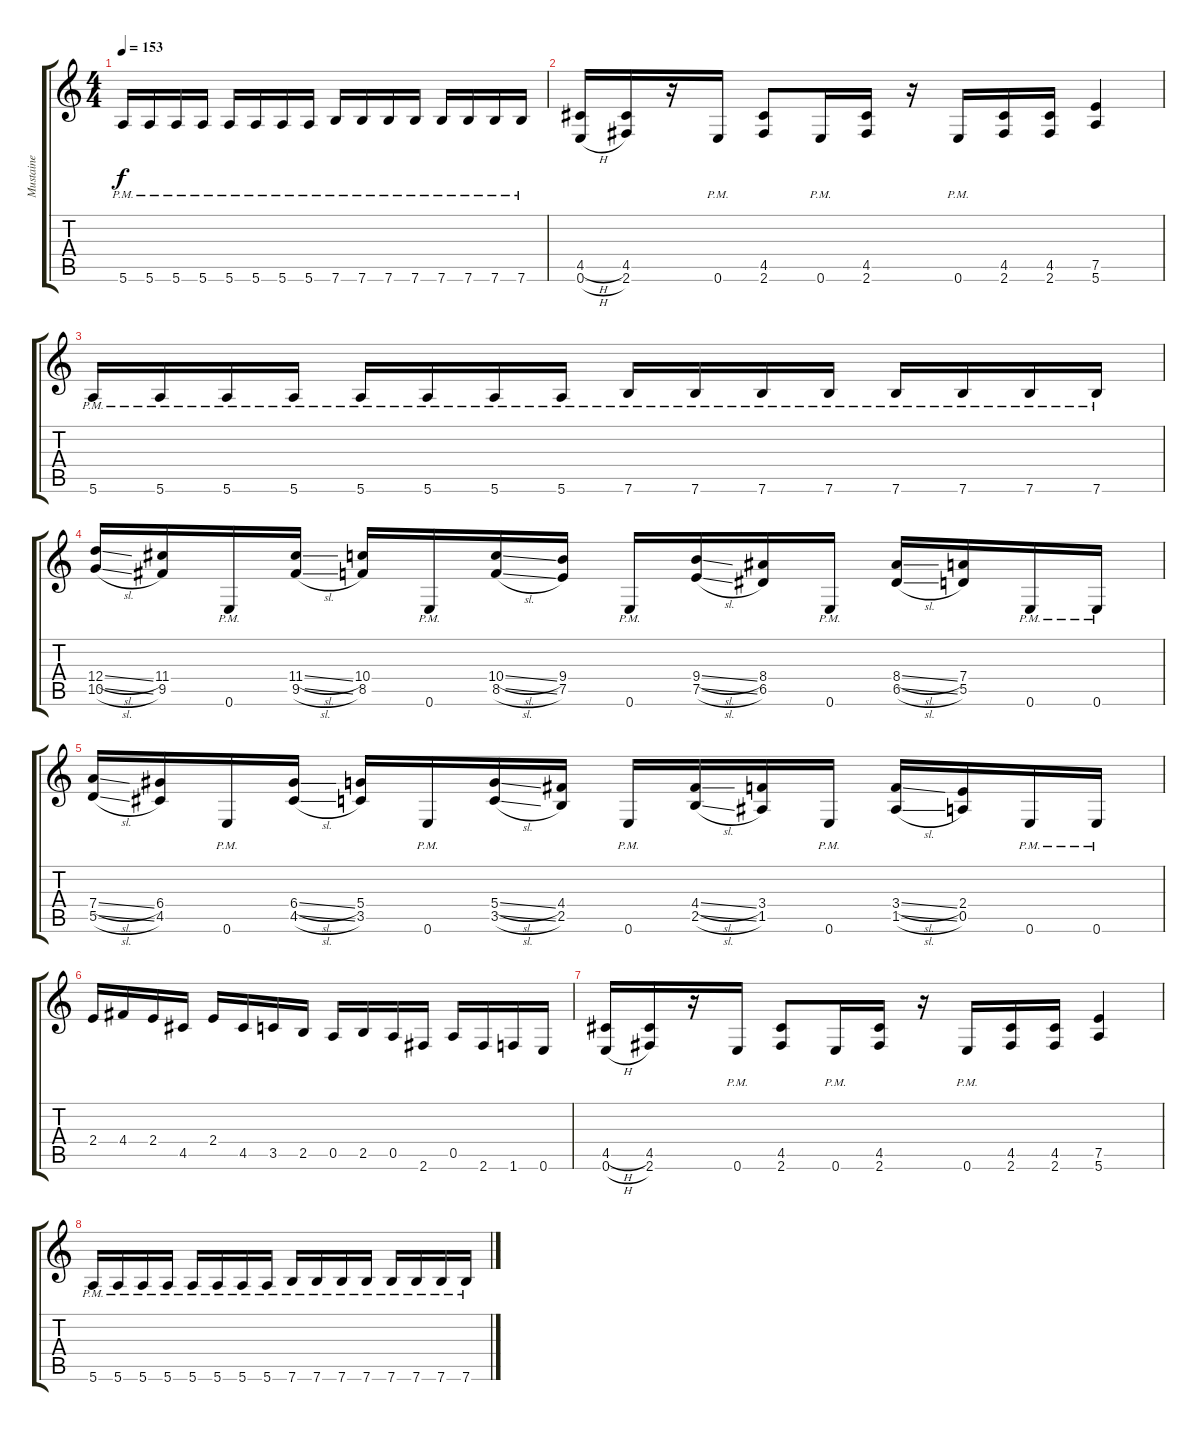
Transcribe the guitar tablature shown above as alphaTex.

\track ("Mustaine" "Mustaine") {instrument distortionguitar}
\staff {score tabs}
\tuning (E4 B3 G3 D3 A2 E2) {hide}
\ts (4 4)
\tempo 153
\clef g2
\ks c
5.6{pm}.16{dy f} 5.6{pm}.16 5.6{pm}.16 5.6{pm}.16 5.6{pm}.16 5.6{pm}.16 5.6{pm}.16 5.6{pm}.16 7.6{pm}.16 7.6{pm}.16 7.6{pm}.16 7.6{pm}.16 7.6{pm}.16 7.6{pm}.16 7.6{pm}.16 7.6{pm}.16 |
(4.5{h} 0.6{h}).16 (4.5 2.6).16 r.16 0.6{pm}.16 (4.5 2.6).8 0.6{pm}.16 (4.5 2.6).16 r.16 0.6{pm}.16 (4.5 2.6).16 (4.5 2.6).16 (7.5 5.6).4 |
5.6{pm}.16 5.6{pm}.16 5.6{pm}.16 5.6{pm}.16 5.6{pm}.16 5.6{pm}.16 5.6{pm}.16 5.6{pm}.16 7.6{pm}.16 7.6{pm}.16 7.6{pm}.16 7.6{pm}.16 7.6{pm}.16 7.6{pm}.16 7.6{pm}.16 7.6{pm}.16 |
(12.4{sl} 10.5{sl}).16 (11.4 9.5).16 0.6{pm}.16 (11.4{sl} 9.5{sl}).16 (10.4 8.5).16 0.6{pm}.16 (10.4{sl} 8.5{sl}).16 (9.4 7.5).16 0.6{pm}.16 (9.4{sl} 7.5{sl}).16 (8.4 6.5).16 0.6{pm}.16 (8.4{sl} 6.5{sl}).16 (7.4 5.5).16 0.6{pm}.16 0.6{pm}.16 |
(7.4{sl} 5.5{sl}).16 (6.4 4.5).16 0.6{pm}.16 (6.4{sl} 4.5{sl}).16 (5.4 3.5).16 0.6{pm}.16 (5.4{sl} 3.5{sl}).16 (4.4 2.5).16 0.6{pm}.16 (4.4{sl} 2.5{sl}).16 (3.4 1.5).16 0.6{pm}.16 (3.4{sl} 1.5{sl}).16 (2.4 0.5).16 0.6{pm}.16 0.6{pm}.16 |
2.4.16 4.4.16 2.4.16 4.5.16 2.4.16 4.5.16 3.5.16 2.5.16 0.5.16 2.5.16 0.5.16 2.6.16 0.5.16 2.6.16 1.6.16 0.6.16 |
(4.5{h} 0.6{h}).16 (4.5 2.6).16 r.16 0.6{pm}.16 (4.5 2.6).8 0.6{pm}.16 (4.5 2.6).16 r.16 0.6{pm}.16 (4.5 2.6).16 (4.5 2.6).16 (7.5 5.6).4 |
5.6{pm}.16 5.6{pm}.16 5.6{pm}.16 5.6{pm}.16 5.6{pm}.16 5.6{pm}.16 5.6{pm}.16 5.6{pm}.16 7.6{pm}.16 7.6{pm}.16 7.6{pm}.16 7.6{pm}.16 7.6{pm}.16 7.6{pm}.16 7.6{pm}.16 7.6{pm}.16
